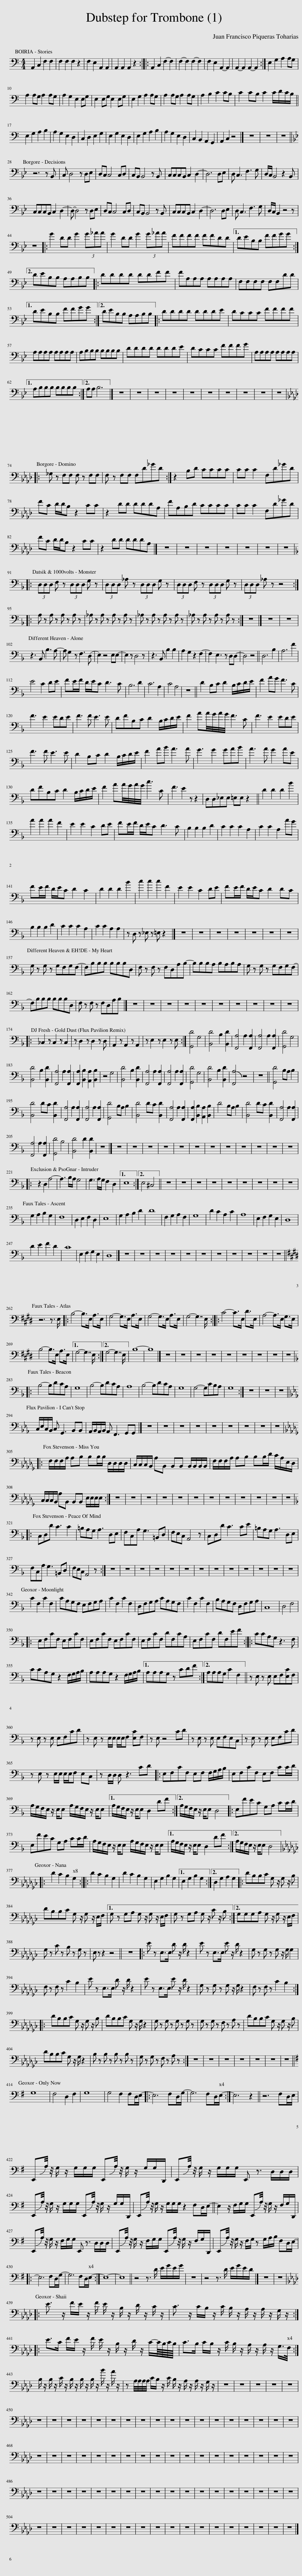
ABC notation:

X:1
L:1/8
M:4/4
I:linebreak $
K:C
V:1 bass
V:1
 A,,2 C,2 F,2 F,2 | F,2 F,2 F,2 z2 | F,2 E,2 A,,2 A,,2 | A,,2 A,,2 A,,2 z2 :: A,,2 C,2 F,2- F,2 | %5
 F,2- F,2 F,2- F,2 | F,2 E,2 A,,2- A,,2 | A,,2- A,,2 A,,2- A,,2 :| E,2 G,2 A,2 A,G, |$ A,2 A,G, A,2 A,G, | %10
 A,2 G,2 E,2 E,G, | E,2 E,G, E,2 E,G, | E,2 G,2 A,2 A,G, | A,2 A,G, A,2 A,G, | A,2 B,2 C2 CB, | %15
 C2 CB, C2 C/D/C/B,/ ||$ E,2 G,2 A,2 B,2 | A,2 G,2 E,2 D,2 | C,2 D,2 E,2 G,2 | E,2 G,2 E,2 D,2 | %20
 E,2 G,2 A,2 B,2 | A,2 G,2 E,2 D,2 | C,2 B,,2 A,,2 G,,2 | A,,2 C,2 z4 |] z8 | %25
 z8 | z8 ||$[K:Bb] z6 z B,, | C, D,4 z D,E, | D,C, C,4 C,D, | %30
 C,B,, B,,4 z B,, | C,C,C,B,, C,2 D,2- | D,6 D,E, | D, C,3 F,3 G, | D,/C,/ B,,4 z2 B,, |$ %35
 C,C,C,B,, C,2 D,2- | D,- D,4 z D,E, | D,C, C,4 C,D, | C,B,, B,,4 z B,, | C,C,C,B,, C,2 D,2- | %40
 D,6 D,E, | D, C,3 F,3 G, | D,/C,/ B,,2 z4 z |$ z8 |: G2 DD G2 (3G_AA | %45
 G2 DD G2 (3G_AA | FFFF FFDD |1 DEB,B, FFGG :|2$ DEB,B, A,A,B,B, |: DDDD DDFF | %50
 FA,A,A, A,A,A,A, | F,F,F,F, F,F,DD |1$ DEB,B, FFGG :|2 DEB,B, A,A,B,B, |: DDDD DDDE | %55
 DCCC FFFF |$ A,A,A,A, A,A,A,A, | A,B,B,B, B,B,B,B, | DDDD DDDE | DCCC FFFG | %60
 A,A,A,A, A,A,A,A, |1$ A,B,B,B, B,B,B,B, :|2 A,A, B,6 |] z8 | z8 | %65
 z8 | z8 | z8 | z8 | z8 | %70
 z8 | z8 | z8 |:$[K:Ab] _G, z F,F, F, z F,F, | F, z F,F, F,D_GD :| %75
 z2 B,D CCCC | CC C2 F,D_GD |$ FC D/D/B, z2 CC | z2 DD DDDA, | FA,B,D CCCC | %80
 CC C2 F,D_GD |$ FC D/D/B, z2 CC | z2 DD DDDA, |] z8 | z8 | %85
 z8 | z8 | z8 | z8 | z8 |:$ %90
[K:F] (3D,D,D, F, z (3D,D,D, G, z | (3D,D,D, _A, z (3D,D,D, G, z | (3D,D,D, F, z (3D,D,D, G, z | (3D,D,D, _A, z z4 ::$ A, z A, z A, z A, z | %95
 _A, z A, z A, z A, z | _A, z A, z A, z A, z | _A, z A, z A, z A, z :| z8 |] z8 | %100
 z8 |$ z3 B,, B,3 A,- | A, G,2 z F,3 (D, | E,2) z4 E,E,- | E,2 z D,4 z | %105
 z3 B,, B,2 B,2 | A,2 G,2 z2 F,2- | F,2 E,3 z D,D,- | D,4 z4 || D,6 B,2 | %110
 A,6 F2 |$ E4 C2 DE | FE/F/ D/E/C D3 C | B,6 D2 | C6 A,2 | %115
 C4 A,4 | z8 || D2 B,C D2 B,/C/D/E/ | F2 AG F3 C |$ F3 E2 EDE | %120
 F3 F E3 E | DFB,C D2 B,/C/D/E/ | F2 AA/4G/4A/4G/4 F3 C | F3 E2 EDE |$ F3 F E3 E | %125
 D2 B,C D2 B,/C/D/E/ | F2 AB A3 A | G3 G2 GAB | A3 A G2 AE |$ DFB,C D2 B,/C/D/E/ | %130
 F2 AA/4G/4A/4G/4 c3 C | F3 E2 z z2 | D,D,_E,E, =E,E, z2 || D2 D2 D2 B2 |$ A2 A2 A2 F2 | %135
 E2 E2 C2 DE | FE/F/ D/E/C D3 C | B,2 B,2 B,2 D2 | C2 C2 C2 A,2 | C2 C2 A,2 AG |$ %140
 FE/F/ D/E/C D2 C2 | D2 D2 D2 B2 | c2 c2 c2 F2 | E2 E2 C2 DE | FE/F/ D/E/C D2 DC |$ %145
 B,2 B,2 B,2 D2 | C2 C2 C2 A,2 | C2 C2 A,2 A,2 | z D, z _E, z =E, z2 |] z8 | %150
 z8 | z8 | z8 | z8 | z8 | %155
 z8 |$ G, z G, z G,F,G,F,- | F,B,B,B, B,B,B,D, | F, z F, z F,D,A,B,- | B,B,B,A, B,A,B,A, | %160
 G, z G, z G,F,G,F,- |$ F,B,B,B, B,B,B,D, | F, z F, z F,D,A,B, |] z8 | z8 | %165
 z8 | z8 | z8 | z8 | z8 | %170
 z8 | z8 | z8 |:$ _C,2 z C,2 z C,2 | z D,2 z D,2 z D, | %175
 A,,2 z A,,2 z A,,2 | z E,2 z E,2 z E, :| [G,,D]4 G,4 | [B,,D]4 B,2 [B,,D]2 | [F,,A,]4 A,2 [F,,A,]2 | %180
 [F,,A,]4 A,2 [F,,A,]2 | [G,,D]4 G,4 |$ [B,,D]4 B,2 [B,,D]2 | [F,,A,]4 A,2 [F,,A,]2 | [F,,A,]2 [B,,B,]2 [A,,A,]2 [B,,B,]2 | %185
 z4 G,4 | [B,,D]4 B,2 [B,,D]2 | [F,,A,]4 A,2 [F,,A,]2 | [F,,A,]4 A,2 [F,,A,]2 | [G,,D]4 G,4 | %190
 [B,,D]4 B,2 [B,,D]2 | [F,,A,]4 z4 | z8 || [G,,D]4 B,A, B,2 |$ [B,,D]4 DC [B,,D]2 | %195
 [F,,A,]4 A,2 [F,,A,]2 | [F,,A,]4 A,2 [F,,A,]2 | [G,,D]4 B,A, B,2 | [B,,D]4 DC [B,,D]2 | [F,,A,]4 A,2 [F,,A,]2 | %200
 [F,,A,]2 [B,,B,]2 [A,,A,]2 [B,,B,]2 | D4 B,A, B,2 | [B,,D]4 DC [B,,D]2 | [F,,A,]4 A,2 [F,,A,]2 |$ [F,,A,]4 A,2 [F,,A,]2 | %205
 [G,,D]4 B,4 | [B,,D]4 D2 [B,,D]2 | z8 |] z8 | z8 | %210
 z8 | z8 | z8 | z8 | z8 | %215
 z8 | z8 | z8 | z8 | z8 |:$ %220
 z2 D,2 A,4- | A,3 B,/A,/ G,4 | G,3 A,/G,/ F,2 D,2 |1 E,8 :|2 E,4 ^C,4 || %225
 z8 | z8 | z8 | z8 | z8 | %230
 z8 | z8 | z8 | z8 |$ G,2 A,2 B,2 G,2 | %235
 F,8 | D,2 E,2 F,2 D,2 | E,8 | G,2 A,2 B,2 D2 | D8 | %240
 F,2 G,2 A,2 F,2 | G,8 | D2 C2 A,2 C2 | A,8 | E,2 F,2 G,2 E,2 | %245
 D,8 |$ D2 E2 F2 D2 | C8 | E,2 F,2 G,2 E,2 | D,8 |] %250
 z8 | z8 | z8 | z8 | z8 | %255
 z8 | z8 | z8 | z8 | z8 | %260
 z8 ||$[K:E] z6 z3/2 E,/ |: B,4- B,>E, A,>E, | G,4- G,>E, A,>E, | G,4- G,>E, A,>E, | %265
 G,4- G,7/2 E,/ :: C4- C>E, D>E, | A,4- A,>E, G,>E, |$ B,4- B,>E, A,>E, |1 G,4- G,7/2 E,/ :|2 %270
 G,4- G,7/2 E,/ || B,8- | B,8 |] z8 | z8 | %275
 z8 | z8 | z8 | z8 | z8 | %280
 z8 | z8 |:$[K:F] B,4- B,DCA, | G,8 | B,4- B,DCA, | %285
 A,8 | B,4- B,DCA, | G,8 | G,4- G,CB,A, | G,8 :| %290
 z8 | z8 | z8 ||$[K:Eb] C,/E,/C,/B,,/ C, G,,3 B,,B,, | A,,/B,,/A,,/B,,/ A,, F,,3 G,,G,, |] %295
 z8 | z8 | z8 | z8 | z8 | %300
 z8 | z8 | z8 | z8 |:$[K:Db] F,/F,/F,/A,/ A,B, B,B,/B,/ D,/D,/D,/D,/ | %305
 C,/C,/C,/B,,/ A,B,, B,,B,, B,,/B,,/B,,/B,,/ | F,/F,/F,/A,/ A,B, B,B,/D/ C/A,/E,/D,/ |$ C,/C,/C,/B,,/ A,B,, B,,B,, E,/E,/E,/E,/ :| z8 | z8 | %310
 z8 | z8 | z8 | z8 | z8 | %315
 z8 | z8 | z8 | z8 | z8 |:$ %320
[K:F] C,D,D C3 C2 | =B,A,G, A,3 D,E, | F,C,A, G,3 =B,,D, | F,E,C, A,,4 z | C,D,D C3 CE | %325
 =B,A,G, A,3 D,E, |$ F,C,A, G,3 =B,,D, | F,E,C, A,,4 z :| z8 | z8 | %330
 z8 | z8 | z8 | z8 | z8 | %335
 z8 | z8 | z8 | z8 | z8 | %340
 z8 |$ C2 F,2 C2 F,2 | CA,G,F, E,F,G,A, | C2 F,2 C2 F,2 | D,F,G,A, CA,G,F, | %345
 C2 F,2 C2 F,2 | B,A,G,F, D,F,G,A, | C,8 | D,4 F,4 |:$ E,F,CF, E,F,CF, | %350
 E,F,CF, E,F,CF, | E,F,CF, DF,CA, | E,F,CF, DF,EF :: CCA,G, z3 F, |$ CCA,G, z2 F,/G,/A,/B,/ | %355
 A,A,A,G, z2 F,/G,/A,/B,/ |1 A,A,A,G, z CDF :|2 A,A,A,G, C2 F,2 || z E, z E, E,F,[E,C]F, |$ z E, z E, E,F,CD | %360
 z E, z E,/E,/ E,/E,/F, [E,C]F, | z E, z4 CD | z E, z E, E,F,E,C, | z E, z E, E,F,CD |$ z E, z E,/E,/ E,/E,/F, E,C, | %365
 z D,/D,/ D, z3 CD |: E,F,CF, E,F, F,/G,/A,/B,/ | E,F,CF, E,F, CC/D/ |$ A,/G,/F,/E,/ z/ E,/E, A,/G,/F,/E,/ z/ E,/E, |1 A,/G,/F,/E,/ z/ E,/E, D,2 DF :|2 %370
 A,/G,/F,/E,/ z/ E,/E, D,4 |: E,FEC G,A, CC/D/ |$ E,FEC G,A, CC/D/ | A,/G,/F,/E,/ z/ E,/E, A,/G,/F,/E,/ z/ E,/E, |1 A,/G,/F,/E,/ z/ E,/E, D,2 DF :|2 %375
 A,/G,/F,/E,/ z/ E,/E, D,4 |:$[K:Gb] D2 C2 B,2 G,2 :: D2 C2 B,2 G,2 | D2 C2 B,2 G,2 | E,2 G,2 B,2 G,2 |1 %380
 E,2 G,2 B,2 G,2 :|2 D,2 G,2 A,2 G,2 |: DB,B,C G, z/ G, z/ B, |$ DB,B,C G, z/ G, z/ E,/F,/ |1 G, z G,A, G, z/ G, z/ E,/F,/ | %385
 G, z G,A, G, z/ C z/ B, :|2 G,G,G,A, G, z/ G, z/ E,/F,/ ||$ G, z C z B, z G, z | E, z z2 z4 || z8 |: %390
 E z E,>E, D z/ D/ z2 | E z E,>E, E z/ D/ z2 | G, z G, z G, z/ G,/ G,2 |$ F, z F, z C2 B,2 | E z E,>E, D z/ D/ z2 | %395
 E z E,>E, E z/ D/ z2 | G, z G, z G, z/ G,/ z2 | F, z F, z C2 B,2 ::$ DB,B,C G, z/ G, z/ B, | DB,B,C G, z/ G,/ z2 | %400
 G, z G, z G, z G, z | G, z G, z F, z A, z | DB,B,C G, z/ G, z/ B, |$ DB,B,C G, z/ G,/ z2 | B, z B, z B, z B, z | %405
 G, z G, z F, z A, z :| z8 | z8 | z8 | z8 | %410
 z8 | z8 | z8 ||$[K:G] G,8 | F,4 D,2 F,2 | %415
 G,8 | G,4 F,2 F,D,/E,/- |: E,6 F,D,/G,/- | G,6 F,D,/E,/- :| E,6 z2 || %420
 z6 F,D,/E,/ |$ E,,!slide!A,/4 z/4 G,/ z/ G,/G,/G,/ E,,!slide!A,/4 z/4 G,/ z/ G,/G,/D,,/ | E,,!slide!A,/4 z/4 G,/ z/ G,/G,/G,/ E,, z3/2 D,/D,/D,/ |$ E,,!slide!A,/4 z/4 G,/ z/ G,/G,/G,/ E,,!slide!A,/4 z/4 G,/ z/ G,/G,/D,,/ | E,,!slide!A,/4 z/4 G,/ z/ G,/G,/G,/ z2 F,D,/E,/- || %425
 E,2 z/ F,/G,/G,/ E,,!slide!A,/4 z/4 G,/ z/ F,/G,/D,,/ |$ E,,!slide!A,/4 z/4 G,/ z/ F,/G,/G,/ E,, z3/2 D,/D,/D,/ | E,,!slide!A,/4 z/4 G,/ z/ F,/G,/G,/ E,,!slide!A,/4 z/4 G,/ z/ F,/G,/D,,/ | E,,!slide!A,/4 z/4 G,/ z/ F,/G,/ z G,/A,/B,/ F,D,/E,/- |:$ E,6 F,D,/G,/- | %430
 G,6 F,D,/E,/- :| E,8- | E,8 || z4 z3/2 D/ E/G/E/G/ | z8 | %435
 z4 z3/2 D/ E/G/E/D/ |] z8 | z8 |:$[K:Ab] E3/2 z/ F/E/ z/ F/ E/ z/ B,/ z/ D/ z/ C/ z/ | C3/2 z/ C/B,/ z/ C/ B,/ z/ A,/ z/ A,/ z/ G,/ z/ ::$ %440
 E>C F/E/ z/ F/ E/ z/ B,/ z/ D/ z/ C/-C/8B,/8C/8B,/8 | C>B, C/B,/ z/ C/ B,/ z/ A,/ z/ A,/ z/ G,/>F,/ :|$ B,/ z/ B,/ z/ C/ z/ B,/ z/ B,/ z/ B,/ z/ B/ z/ A/ z/ | z A,/4A,/4A,/4A,/4 C/B,/ z/ C/ B,/ z/ A,/ z/ A,/ z/ G,/ z/ | z8 | %445
 z8 | z8 | z8 | z8 |$ z8 | %450
 z8 | z8 | z8 | z8 | z8 | %455
 z8 | z8 | z8 | z8 | z8 | %460
 z8 | z8 | z8 | z8 | z8 | %465
 z8 | z8 |$ z8 | z8 | z8 | %470
 z8 | z8 | z8 | z8 | z8 | %475
 z8 | z8 | z8 | z8 | z8 | %480
 z8 | z8 | z8 | z8 | z8 |$ %485
 z8 | z8 | z8 | z8 | z8 | %490
 z8 | z8 | z8 | z8 | z8 | %495
 z8 | z8 | z8 | z8 | z8 | %500
 z8 | z8 | z8 |$ z8 | z8 | %505
 z8 | z8 | z8 | z8 | z8 | %510
 z8 | z8 | z8 | z8 | z8 | %515
 z8 | z8 | z8 | z8 | z8 | %520
 z8 |] %521
